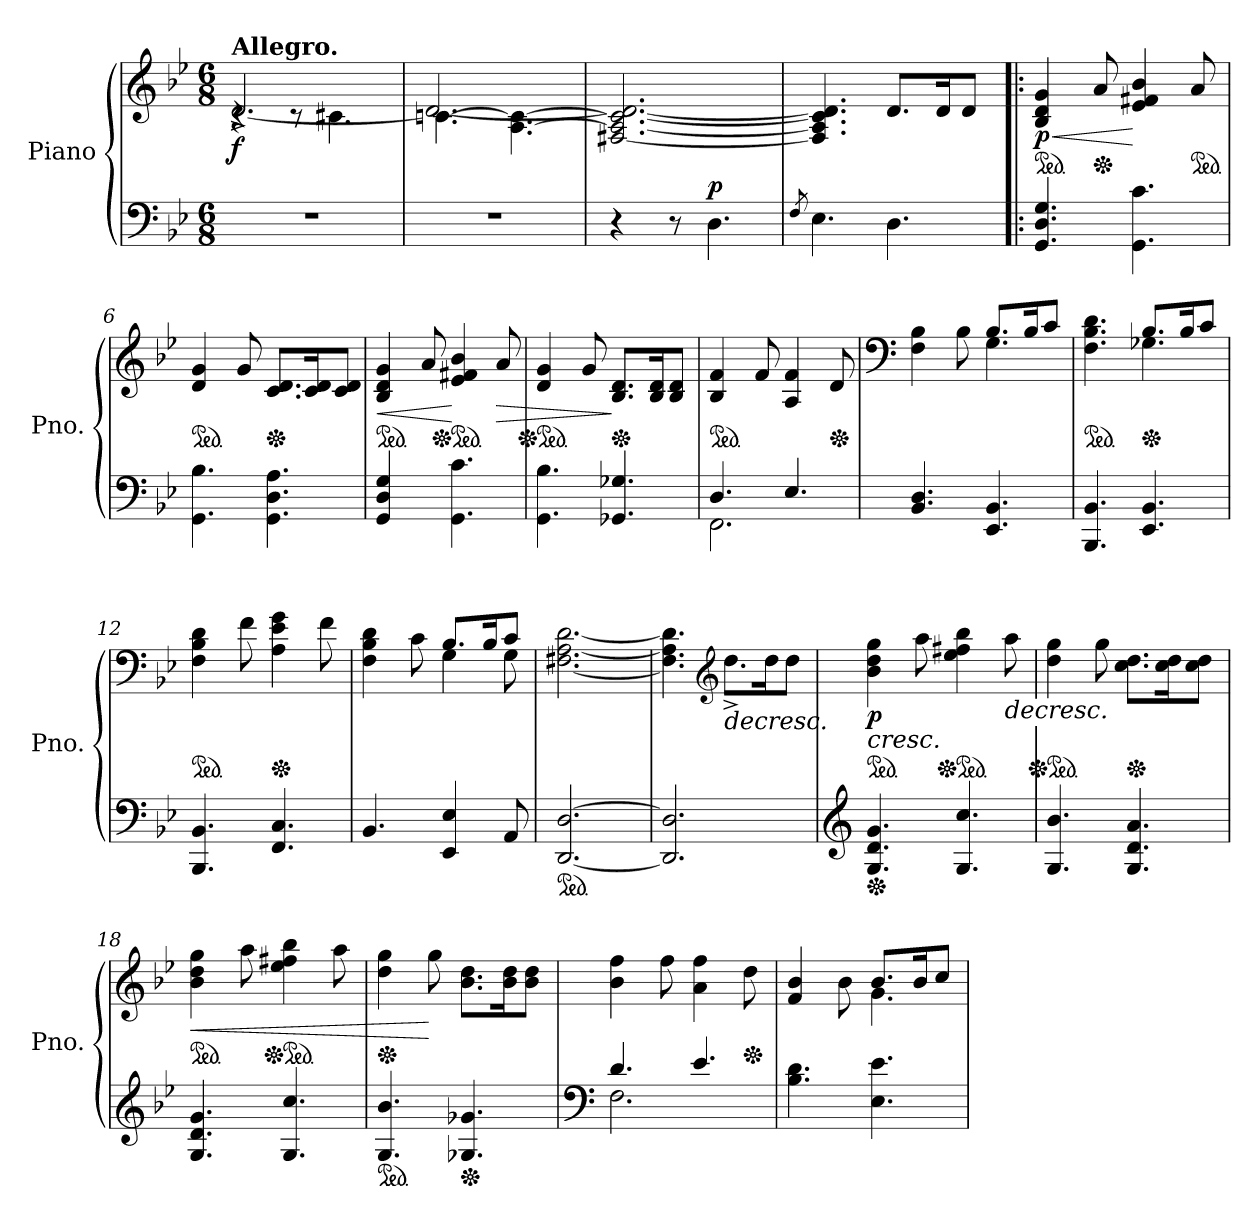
**kern	**kern	**dynam
*part1	*part1	*part1
*staff2	*staff1	*staff1/2
*I"Piano	*	*
*I'Pno.	*	*
*clefF4	*clefG2	*
*k[b-e-]	*k[b-e-]	*
*M6/8	*M6/8	*
=1	=1	=1
*	*^	*
!	!LO:TX:a:B:t=Allegro.	!	!
!	!	!	!LO:DY:b
2.r	4rc	[2.d^/	f
.	8rc	.	.
.	4.c#X\	.	.
=2	=2	=2	=2
*	*MM100	*	*
2.r	[4.cn\	2.d/_	.
.	[4.A\ 4.c\_	.	.
=3	=3	=3	=3
4r	2.ryy	[2.F#X/ 2.A/_ 2.c/_ 2.d/_	.
8r	.	.	.
!	!	!	!LO:DY:a=2
4.D\	.	.	p
=4	=4	=4	=4
*	*MM80	*	*
8qF/	.	.	.
4.E-\	2.ryy	4.F#/] 4.A/] 4.c/] 4.d/]	.
4.D\	.	8.d/L	.
*	*MM100	*	*
.	.	16d/K	.
.	.	8d/J	.
=5!|:	=5!|:	=5!|:	=5!|:
*	*ped	*	*
!	!	!	!LO:HP:b
!	!	!	!LO:DY:n=1:b
4.GG/ 4.D/ 4.G/	2.ryy	4B-/ 4d/ 4g/	< p
*	*Xped	*	*
*	*MM110	*	*
.	.	8a/	.
*	*MM120	*	*
4.GG\ 4.c\	.	4e-/ 4f#X/ 4b-/	[
*	*ped	*	*
.	.	8a/	.
!!LO:LB:g=z	!!
=6	=6	=6	=6
*	*ped	*	*
4.GG\ 4.B-\	2.ryy	4d/ 4g/	.
.	.	8g/	.
*	*Xped	*	*
4.GG\ 4.D\ 4.A\	.	8.c/ 8.d/L	.
.	.	16c/ 16d/K	.
.	.	8c/ 8d/J	.
=7	=7	=7	=7
!	!	!	!LO:HP:b
*	*ped	*	*
4GG/ 4D/ 4G/	2.ryy	4B-/ 4d/ 4g/	<
8ryy	.	8a/	.
*	*Xped	*	*
*	*ped	*	*
4.GG\ 4.c\	.	4e-/ 4f#X/ 4b-/	[
!	!	!	!LO:HP:b
.	.	8a/	>
=8	=8	=8	=8
*	*Xped	*	*
*	*ped	*	*
4.GG\ 4.B-\	2.ryy	4d/ 4g/	.
.	.	8g/	.
*	*Xped	*	*
4.GG-X/ 4.G-X/	.	8.B-/ 8.d/L	]
.	.	16B-/ 16d/K	.
.	.	8B-/ 8d/J	.
=9	=9	=9	=9
*^	*	*	*
*	*	*ped	*	*
4.D/	2.FF\	2.ryy	4B-/ 4f/	.
.	.	.	8f/	.
4.E-/	.	.	4A/ 4f/	.
*	*	*Xped	*	*
.	.	.	8d/	.
*v	*v	*	*	*
=10	=10	=10	=10
*	*clefF4	*	*
4.BB-/ 4.D/	4.ryy	4F\ 4B-\	.
.	.	8B-\	.
4.EE-/ 4.BB-/	4.G\	8.B-/L	.
.	.	16B-/K	.
.	.	8c/J	.
!!LO:LB:g=z	!!
=11	=11	=11	=11
*	*ped	*	*
4.BBB-/ 4.BB-/	4.ryy	4.F\ 4.B-\ 4.d\	.
*	*Xped	*	*
4.EE-/ 4.BB-/	4.G-X\	8.B-/L	.
.	.	16B-/K	.
.	.	8c/J	.
=12	=12	=12	=12
*	*ped	*	*
4.BBB-/ 4.BB-/	2.ryy	4F\ 4B-\ 4d\	.
.	.	8f\	.
*	*Xped	*	*
4.FF/ 4.C/	.	4A\ 4e-\ 4g\	.
.	.	8f\	.
=13	=13	=13	=13
*	*MM110	*	*
4.BB-/	4.ryy	4F\ 4B-\ 4d\	.
*	*MM100	*	*
.	.	8c\	.
4EE-/ 4E-/	4G\	8.B-/L	.
.	.	16B-/K	.
*	*MM80	*	*
8AA/	8G\	8c/J	.
=14	=14	=14	=14
*ped	*	*	*
[2.DD/ [2.D/	2.ryy	[2.F#X\ [2.A\ [2.d\	.
=15	=15	=15	=15
2.DD/] 2.D/]	2.ryy	4.F#\] 4.A\] 4.d\]	.
*	*clefG2	*	*
*	*MM100	*	*
!	!	!	!LO:HP:b
.	.	8.dd^\L	>
*	*MM120	*	*
.	.	16dd\K	.
.	.	8dd\J	.
!!LO:LB:g=z	!!
=16	=16	=16	=16
*clefG2	*	*	*
*Xped	*	*	*
!	!	!	!LO:HP:b
*	*ped	*	*
!	!	!	!LO:DY:n=1:b
4.G/ 4.d/ 4.g/	2.ryy	4b-\ 4dd\ 4gg\	< p
.	.	8aa\	.
*	*Xped	*	*
*	*ped	*	*
4.G/ 4.cc/	.	4ee-\ 4ff#X\ 4bb-\	]
!	!	!	!LO:HP:b
.	.	8aa\	>
=17	=17	=17	=17
*	*Xped	*	*
*	*ped	*	*
4.G/ 4.b-/	2.ryy	4dd\ 4gg\	.
.	.	8gg\	[
*	*Xped	*	*
4.G/ 4.d/ 4.a/	.	8.cc\ 8.dd\L	.
.	.	16cc\ 16dd\K	.
.	.	8cc\ 8dd\J	.
=18	=18	=18	=18
!	!	!	!LO:HP:b
*	*ped	*	*
4.G/ 4.d/ 4.g/	2.ryy	4b-\ 4dd\ 4gg\	<
.	.	8aa\	.
*	*Xped	*	*
*	*ped	*	*
4.G/ 4.cc/	.	4ee-\ 4ff#X\ 4bb-\	]
.	.	8aa\	.
=19	=19	=19	=19
*ped	*	*	*
*	*Xped	*	*
4.G/ 4.b-/	2.ryy	4dd\ 4gg\	.
.	.	8gg\	[
*Xped	*	*	*
4.G-X/ 4.g-X/	.	8.b-\ 8.dd\L	.
.	.	16b-\ 16dd\K	.
.	.	8b-\ 8dd\J	.
=20	=20	=20	=20
*clefF4	*	*	*
*^	*	*	*
4.d/	2.F\	2.ryy	4b-\ 4ff\	.
.	.	.	8ff\	.
4.e-/	.	.	4a\ 4ff\	.
*	*	*Xped	*	*
.	.	.	8dd\	.
*v	*v	*	*	*
!!LO:PB:g=z	!!
=21	=21	=21	=21
4.B-\ 4.d\	4.ryy	4f/ 4b-/	.
.	.	8b-\	.
4.E-\ 4.e-\	4.g\	8.b-/L	.
.	.	16b-/K	.
.	.	8cc/J	.
*	*v	*v	*
=	=	=
*-	*-	*-
